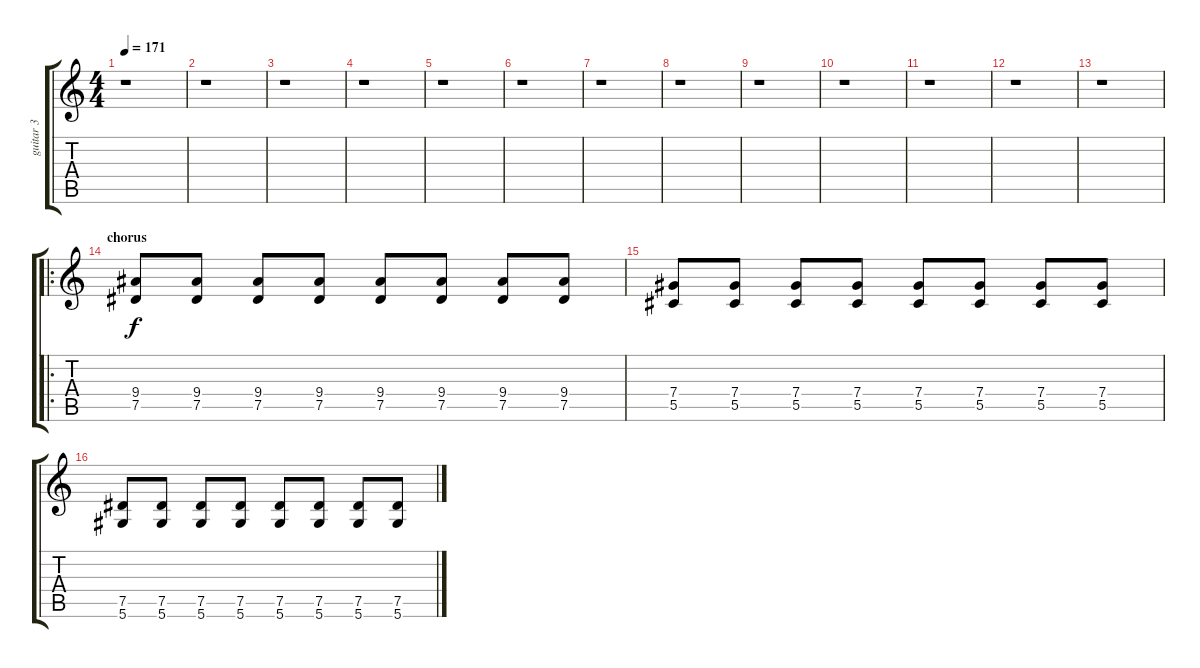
\track ("guitar 3" "guitar 3") {instrument distortionguitar}
\staff {score tabs}
\tuning (Eb4 Bb3 Gb3 Db3 Ab2 Eb2) {hide}
\ts (4 4)
\tempo 171
\clef g2
\ks c
r.1{dy f} |
r.1 |
r.1 |
r.1 |
r.1 |
r.1 |
r.1 |
r.1 |
r.1 |
r.1 |
r.1 |
r.1 |
r.1 |
\ro
\section ("" "chorus")
(9.4 7.5).8 (9.4 7.5).8 (9.4 7.5).8 (9.4 7.5).8 (9.4 7.5).8 (9.4 7.5).8 (9.4 7.5).8 (9.4 7.5).8 |
(7.4 5.5).8 (7.4 5.5).8 (7.4 5.5).8 (7.4 5.5).8 (7.4 5.5).8 (7.4 5.5).8 (7.4 5.5).8 (7.4 5.5).8 |
(7.5 5.6).8 (7.5 5.6).8 (7.5 5.6).8 (7.5 5.6).8 (7.5 5.6).8 (7.5 5.6).8 (7.5 5.6).8 (7.5 5.6).8
